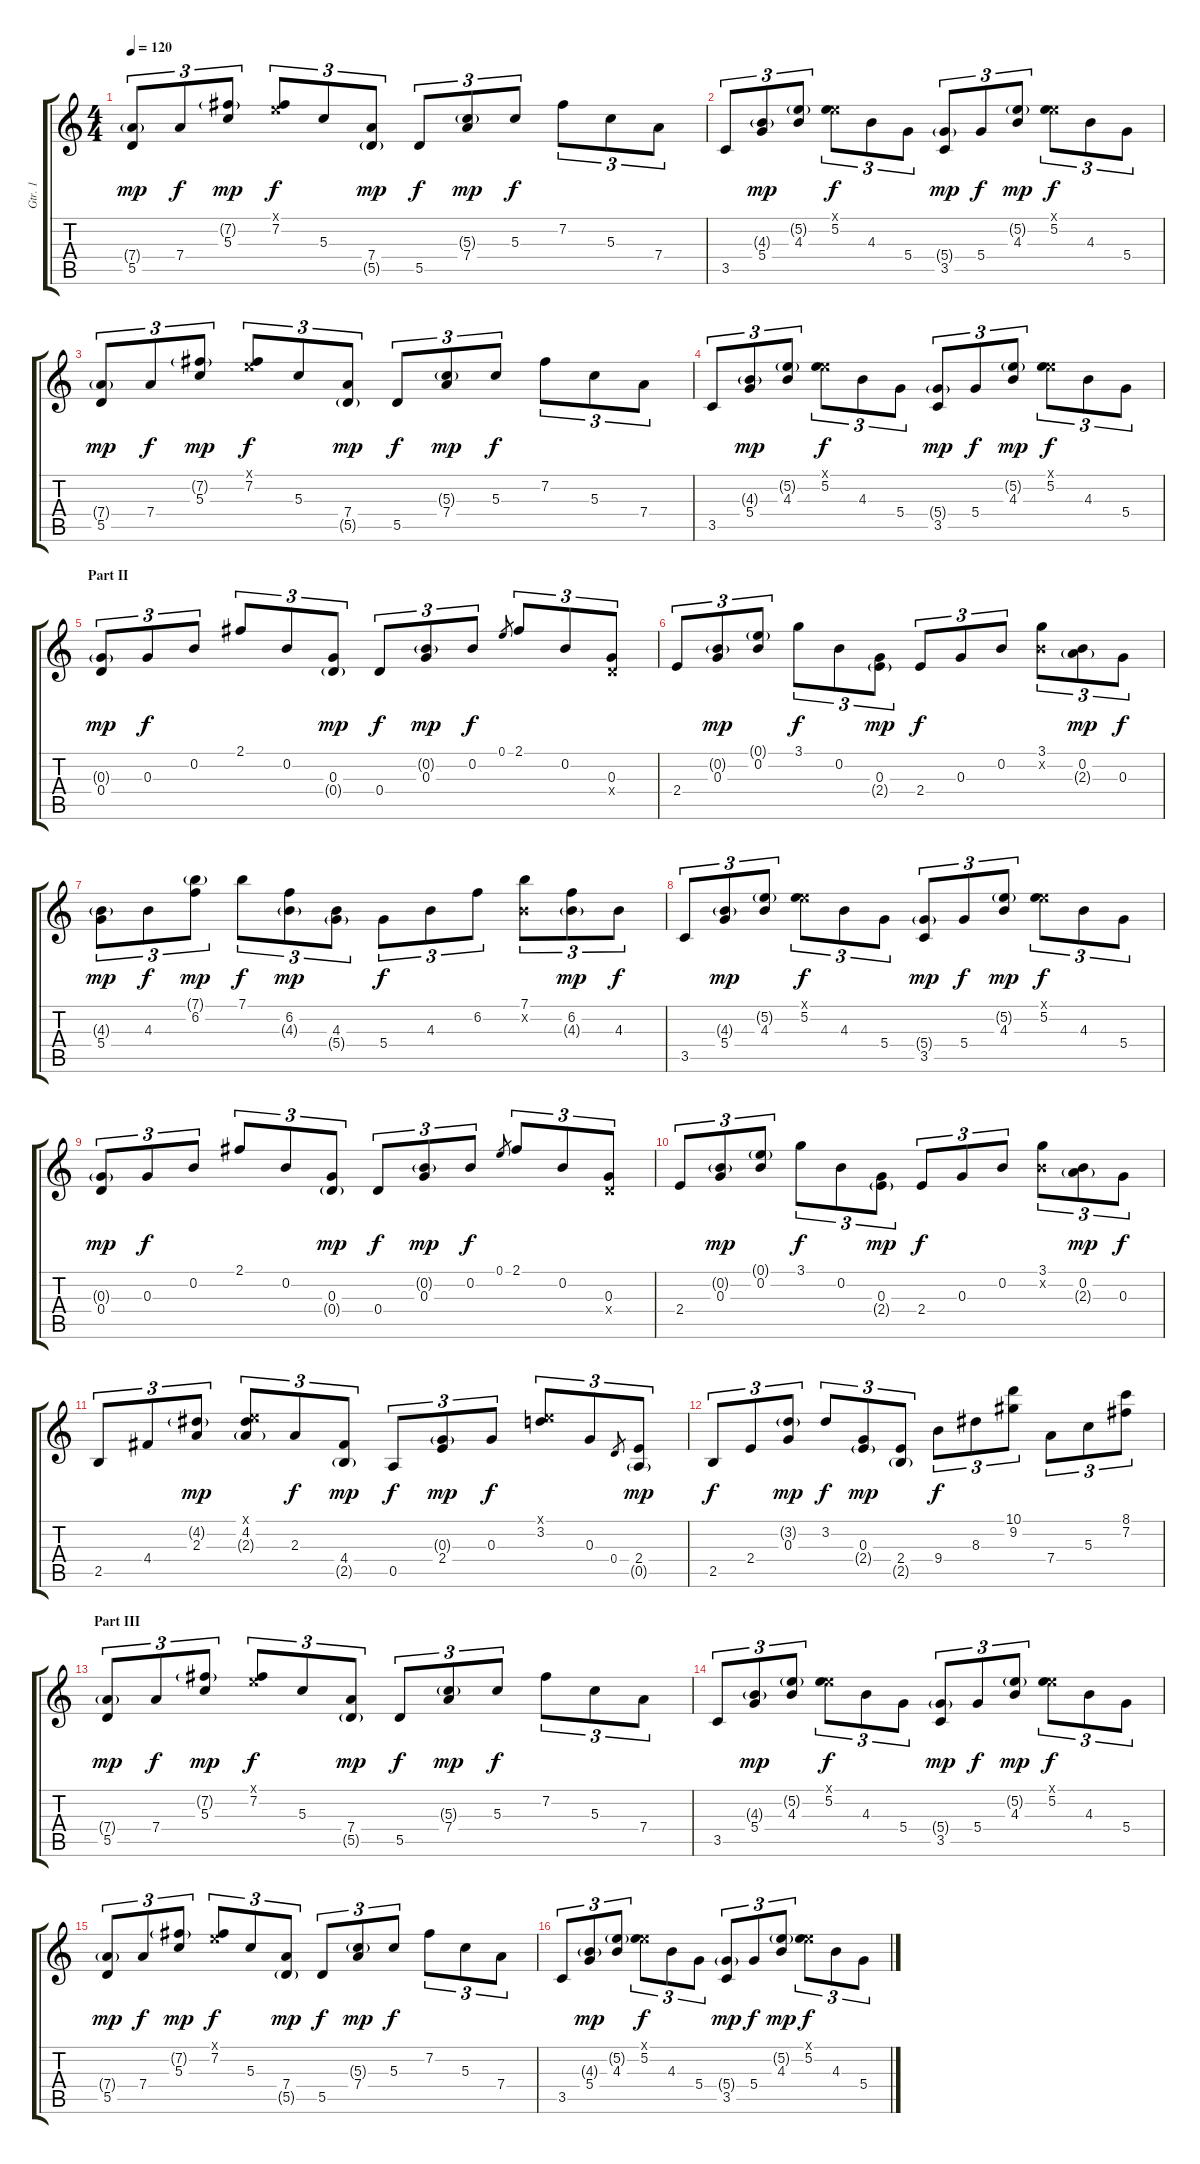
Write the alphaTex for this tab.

\track ("Gtr. 1" "Gtr. 1") {instrument electricguitarjazz}
\staff {score tabs}
\tuning (E4 B3 G3 D3 A2 E2) {hide}
\ts (4 4)
\tempo 120
\clef g2
\ks c
(7.4{g} 5.5).8{tu (3 2) dy mp} 7.4.8{tu (3 2) dy f} (7.2{g} 5.3).8{tu (3 2) dy mp} (0.1{x} 7.2).8{tu (3 2) dy f} 5.3.8{tu (3 2)} (7.4 5.5{g}).8{tu (3 2) dy mp} 5.5.8{tu (3 2) dy f} (5.3{g} 7.4).8{tu (3 2) dy mp} 5.3.8{tu (3 2) dy f} 7.2.8{tu (3 2)} 5.3.8{tu (3 2)} 7.4.8{tu (3 2)} |
3.5.8{tu (3 2)} (4.3{g} 5.4).8{tu (3 2) dy mp} (5.2{g} 4.3).8{tu (3 2)} (0.1{x} 5.2).8{tu (3 2) dy f} 4.3.8{tu (3 2)} 5.4.8{tu (3 2)} (5.4{g} 3.5).8{tu (3 2) dy mp} 5.4.8{tu (3 2) dy f} (5.2{g} 4.3).8{tu (3 2) dy mp} (0.1{x} 5.2).8{tu (3 2) dy f} 4.3.8{tu (3 2)} 5.4.8{tu (3 2)} |
(7.4{g} 5.5).8{tu (3 2) dy mp} 7.4.8{tu (3 2) dy f} (7.2{g} 5.3).8{tu (3 2) dy mp} (0.1{x} 7.2).8{tu (3 2) dy f} 5.3.8{tu (3 2)} (7.4 5.5{g}).8{tu (3 2) dy mp} 5.5.8{tu (3 2) dy f} (5.3{g} 7.4).8{tu (3 2) dy mp} 5.3.8{tu (3 2) dy f} 7.2.8{tu (3 2)} 5.3.8{tu (3 2)} 7.4.8{tu (3 2)} |
3.5.8{tu (3 2)} (4.3{g} 5.4).8{tu (3 2) dy mp} (5.2{g} 4.3).8{tu (3 2)} (0.1{x} 5.2).8{tu (3 2) dy f} 4.3.8{tu (3 2)} 5.4.8{tu (3 2)} (5.4{g} 3.5).8{tu (3 2) dy mp} 5.4.8{tu (3 2) dy f} (5.2{g} 4.3).8{tu (3 2) dy mp} (0.1{x} 5.2).8{tu (3 2) dy f} 4.3.8{tu (3 2)} 5.4.8{tu (3 2)} |
\section ("" "Part II")
(0.3{g} 0.4).8{tu (3 2) dy mp} 0.3.8{tu (3 2) dy f} 0.2.8{tu (3 2)} 2.1.8{tu (3 2)} 0.2.8{tu (3 2)} (0.3 0.4{g}).8{tu (3 2) dy mp} 0.4.8{tu (3 2) dy f} (0.2{g} 0.3).8{tu (3 2) dy mp} 0.2.8{tu (3 2) dy f} 0.1.8{gr} 2.1.8{tu (3 2)} 0.2.8{tu (3 2)} (0.3 0.4{x}).8{tu (3 2)} |
2.4.8{tu (3 2)} (0.2{g} 0.3).8{tu (3 2) dy mp} (0.1{g} 0.2).8{tu (3 2)} 3.1.8{tu (3 2) dy f} 0.2.8{tu (3 2)} (0.3 2.4{g}).8{tu (3 2) dy mp} 2.4.8{tu (3 2) dy f} 0.3.8{tu (3 2)} 0.2.8{tu (3 2)} (3.1 0.2{x}).8{tu (3 2)} (0.2 2.3{g}).8{tu (3 2) dy mp} 0.3.8{tu (3 2) dy f} |
(4.3{g} 5.4).8{tu (3 2) dy mp} 4.3.8{tu (3 2) dy f} (7.1{g} 6.2).8{tu (3 2) dy mp} 7.1.8{tu (3 2) dy f} (6.2 4.3{g}).8{tu (3 2) dy mp} (4.3 5.4{g}).8{tu (3 2)} 5.4.8{tu (3 2) dy f} 4.3.8{tu (3 2)} 6.2.8{tu (3 2)} (7.1 0.2{x}).8{tu (3 2)} (6.2 4.3{g}).8{tu (3 2) dy mp} 4.3.8{tu (3 2) dy f} |
3.5.8{tu (3 2)} (4.3{g} 5.4).8{tu (3 2) dy mp} (5.2{g} 4.3).8{tu (3 2)} (0.1{x} 5.2).8{tu (3 2) dy f} 4.3.8{tu (3 2)} 5.4.8{tu (3 2)} (5.4{g} 3.5).8{tu (3 2) dy mp} 5.4.8{tu (3 2) dy f} (5.2{g} 4.3).8{tu (3 2) dy mp} (0.1{x} 5.2).8{tu (3 2) dy f} 4.3.8{tu (3 2)} 5.4.8{tu (3 2)} |
(0.3{g} 0.4).8{tu (3 2) dy mp} 0.3.8{tu (3 2) dy f} 0.2.8{tu (3 2)} 2.1.8{tu (3 2)} 0.2.8{tu (3 2)} (0.3 0.4{g}).8{tu (3 2) dy mp} 0.4.8{tu (3 2) dy f} (0.2{g} 0.3).8{tu (3 2) dy mp} 0.2.8{tu (3 2) dy f} 0.1.8{gr} 2.1.8{tu (3 2)} 0.2.8{tu (3 2)} (0.3 0.4{x}).8{tu (3 2)} |
2.4.8{tu (3 2)} (0.2{g} 0.3).8{tu (3 2) dy mp} (0.1{g} 0.2).8{tu (3 2)} 3.1.8{tu (3 2) dy f} 0.2.8{tu (3 2)} (0.3 2.4{g}).8{tu (3 2) dy mp} 2.4.8{tu (3 2) dy f} 0.3.8{tu (3 2)} 0.2.8{tu (3 2)} (3.1 0.2{x}).8{tu (3 2)} (0.2 2.3{g}).8{tu (3 2) dy mp} 0.3.8{tu (3 2) dy f} |
2.5.8{tu (3 2)} 4.4.8{tu (3 2)} (4.2{g} 2.3).8{tu (3 2) dy mp} (0.1{x} 4.2 2.3{g}).8{tu (3 2)} 2.3.8{tu (3 2) dy f} (4.4 2.5{g}).8{tu (3 2) dy mp} 0.5.8{tu (3 2) dy f} (0.3{g} 2.4).8{tu (3 2) dy mp} 0.3.8{tu (3 2) dy f} (0.1{x} 3.2).8{tu (3 2)} 0.3.8{tu (3 2)} 0.4.8{gr} (2.4 0.5{g}).8{tu (3 2) dy mp} |
2.5.8{tu (3 2) dy f} 2.4.8{tu (3 2)} (3.2{g} 0.3).8{tu (3 2) dy mp} 3.2.8{tu (3 2) dy f} (0.3 2.4{g}).8{tu (3 2) dy mp} (2.4 2.5{g}).8{tu (3 2)} 9.4.8{tu (3 2) dy f} 8.3.8{tu (3 2)} (10.1 9.2).8{tu (3 2)} 7.4.8{tu (3 2)} 5.3.8{tu (3 2)} (8.1 7.2).8{tu (3 2)} |
\section ("" "Part III")
(7.4{g} 5.5).8{tu (3 2) dy mp} 7.4.8{tu (3 2) dy f} (7.2{g} 5.3).8{tu (3 2) dy mp} (0.1{x} 7.2).8{tu (3 2) dy f} 5.3.8{tu (3 2)} (7.4 5.5{g}).8{tu (3 2) dy mp} 5.5.8{tu (3 2) dy f} (5.3{g} 7.4).8{tu (3 2) dy mp} 5.3.8{tu (3 2) dy f} 7.2.8{tu (3 2)} 5.3.8{tu (3 2)} 7.4.8{tu (3 2)} |
3.5.8{tu (3 2)} (4.3{g} 5.4).8{tu (3 2) dy mp} (5.2{g} 4.3).8{tu (3 2)} (0.1{x} 5.2).8{tu (3 2) dy f} 4.3.8{tu (3 2)} 5.4.8{tu (3 2)} (5.4{g} 3.5).8{tu (3 2) dy mp} 5.4.8{tu (3 2) dy f} (5.2{g} 4.3).8{tu (3 2) dy mp} (0.1{x} 5.2).8{tu (3 2) dy f} 4.3.8{tu (3 2)} 5.4.8{tu (3 2)} |
(7.4{g} 5.5).8{tu (3 2) dy mp} 7.4.8{tu (3 2) dy f} (7.2{g} 5.3).8{tu (3 2) dy mp} (0.1{x} 7.2).8{tu (3 2) dy f} 5.3.8{tu (3 2)} (7.4 5.5{g}).8{tu (3 2) dy mp} 5.5.8{tu (3 2) dy f} (5.3{g} 7.4).8{tu (3 2) dy mp} 5.3.8{tu (3 2) dy f} 7.2.8{tu (3 2)} 5.3.8{tu (3 2)} 7.4.8{tu (3 2)} |
3.5.8{tu (3 2)} (4.3{g} 5.4).8{tu (3 2) dy mp} (5.2{g} 4.3).8{tu (3 2)} (0.1{x} 5.2).8{tu (3 2) dy f} 4.3.8{tu (3 2)} 5.4.8{tu (3 2)} (5.4{g} 3.5).8{tu (3 2) dy mp} 5.4.8{tu (3 2) dy f} (5.2{g} 4.3).8{tu (3 2) dy mp} (0.1{x} 5.2).8{tu (3 2) dy f} 4.3.8{tu (3 2)} 5.4.8{tu (3 2)}
